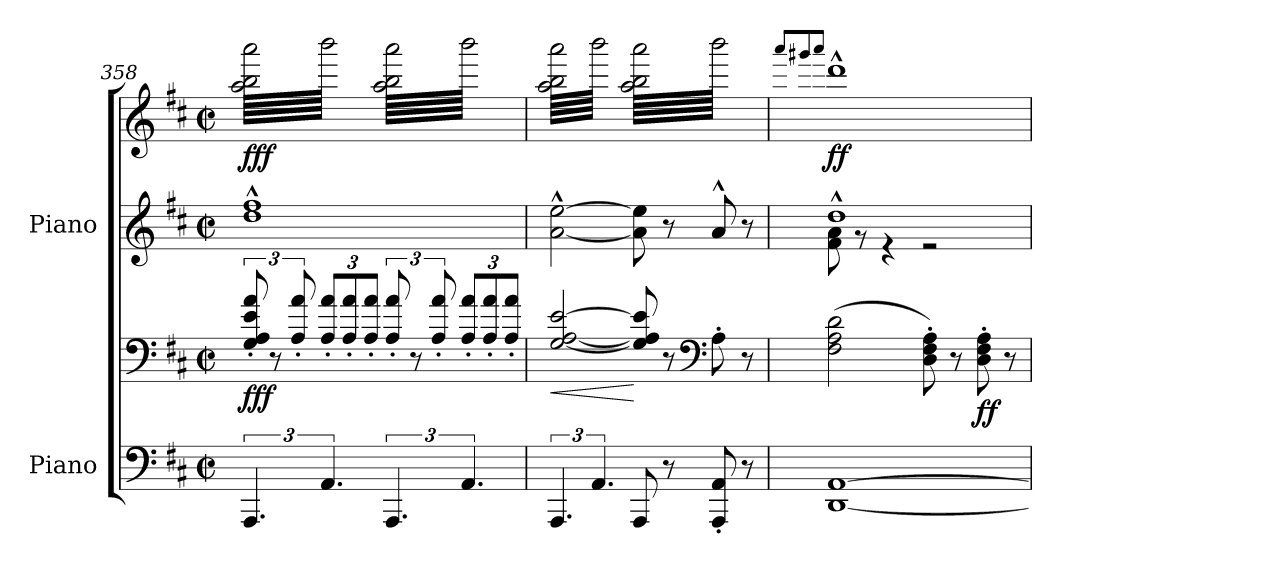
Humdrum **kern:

**kern	**kern	**dynam	**kern	**kern	**dynam
*part2	*part2	*part2	*part1	*part1	*part1
*staff4	*staff3	*staff3/4	*staff2	*staff1	*staff1/2
*I"Piano	*	*	*I"Piano	*	*
*I'Pno.	*	*	*I'Pno.	*	*
!!LO:LB:g=z
*clefF4	*clefF4	*	*clefG2	*clefG2	*
*k[f#c#]	*k[f#c#]	*	*k[f#c#]	*k[f#c#]	*
*M2/2	*M2/2	*	*M2/2	*M2/2	*
*met(c|)	*met(c|)	*	*met(c|)	*met(c|)	*
=358	=358	=358	=358	=358	=358
!	!	!LO:DY:b	!	!	!LO:DY:b
*	*	*	*	*tremolo	*
6.AAA/	12G/' 12A/' 12e/' 12a/'	fff	1dd^^ 1ff#^^	64aa\ 64bb\ 64aaa\LLLL	fff
.	.	.	.	64bbb\	.
.	.	.	.	64aa\ 64bb\ 64aaa\	.
.	.	.	.	64bbb\	.
.	.	.	.	64aa\ 64bb\ 64aaa\	.
.	.	.	.	64bbb\	.
.	12r	.	.	.	.
.	.	.	.	64aa\ 64bb\ 64aaa\	.
.	.	.	.	64bbb\	.
.	.	.	.	64aa\ 64bb\ 64aaa\	.
.	.	.	.	64bbb\	.
.	.	.	.	64aa\ 64bb\ 64aaa\	.
.	12A/' 12a/'	.	.	.	.
.	.	.	.	64bbb\	.
.	.	.	.	64aa\ 64bb\ 64aaa\	.
.	.	.	.	64bbb\	.
.	.	.	.	64aa\ 64bb\ 64aaa\	.
.	.	.	.	64bbb\	.
*	*Xbrackettup	*	*	*	*
6.AA/	12A/' 12a/'L	.	.	64aa\ 64bb\ 64aaa\	.
.	.	.	.	64bbb\	.
.	.	.	.	64aa\ 64bb\ 64aaa\	.
.	.	.	.	64bbb\	.
.	.	.	.	64aa\ 64bb\ 64aaa\	.
.	.	.	.	64bbb\	.
.	12A/' 12a/'	.	.	.	.
.	.	.	.	64aa\ 64bb\ 64aaa\	.
.	.	.	.	64bbb\	.
.	.	.	.	64aa\ 64bb\ 64aaa\	.
.	.	.	.	64bbb\	.
.	.	.	.	64aa\ 64bb\ 64aaa\	.
.	12A/' 12a/'J	.	.	.	.
.	.	.	.	64bbb\	.
.	.	.	.	64aa\ 64bb\ 64aaa\	.
.	.	.	.	64bbb\	.
.	.	.	.	64aa\ 64bb\ 64aaa\	.
.	.	.	.	64bbb\JJJJ	.
*	*brackettup	*	*	*	*
6.AAA/	12A/' 12a/'	.	.	64aa\ 64bb\ 64aaa\LLLL	.
.	.	.	.	64bbb\	.
.	.	.	.	64aa\ 64bb\ 64aaa\	.
.	.	.	.	64bbb\	.
.	.	.	.	64aa\ 64bb\ 64aaa\	.
.	.	.	.	64bbb\	.
.	12r	.	.	.	.
.	.	.	.	64aa\ 64bb\ 64aaa\	.
.	.	.	.	64bbb\	.
.	.	.	.	64aa\ 64bb\ 64aaa\	.
.	.	.	.	64bbb\	.
.	.	.	.	64aa\ 64bb\ 64aaa\	.
.	12A/' 12a/'	.	.	.	.
.	.	.	.	64bbb\	.
.	.	.	.	64aa\ 64bb\ 64aaa\	.
.	.	.	.	64bbb\	.
.	.	.	.	64aa\ 64bb\ 64aaa\	.
.	.	.	.	64bbb\	.
*	*Xbrackettup	*	*	*	*
6.AA/	12A/' 12a/'L	.	.	64aa\ 64bb\ 64aaa\	.
.	.	.	.	64bbb\	.
.	.	.	.	64aa\ 64bb\ 64aaa\	.
.	.	.	.	64bbb\	.
.	.	.	.	64aa\ 64bb\ 64aaa\	.
.	.	.	.	64bbb\	.
.	12A/' 12a/'	.	.	.	.
.	.	.	.	64aa\ 64bb\ 64aaa\	.
.	.	.	.	64bbb\	.
.	.	.	.	64aa\ 64bb\ 64aaa\	.
.	.	.	.	64bbb\	.
.	.	.	.	64aa\ 64bb\ 64aaa\	.
.	12A/' 12a/'J	.	.	.	.
.	.	.	.	64bbb\	.
.	.	.	.	64aa\ 64bb\ 64aaa\	.
.	.	.	.	64bbb\	.
.	.	.	.	64aa\ 64bb\ 64aaa\	.
.	.	.	.	64bbb\JJJJ	.
=359	=359	=359	=359	=359	=359
!	!	!LO:HP:b	!	!	!
6.AAA/	[2G/ [2A/ [2e/	<	[2a\^^ [2ee\^^	64aa\ 64bb\ 64aaa\LLLL	.
.	.	.	.	64bbb\	.
.	.	.	.	64aa\ 64bb\ 64aaa\	.
.	.	.	.	64bbb\	.
.	.	.	.	64aa\ 64bb\ 64aaa\	.
.	.	.	.	64bbb\	.
.	.	.	.	64aa\ 64bb\ 64aaa\	.
.	.	.	.	64bbb\	.
.	.	.	.	64aa\ 64bb\ 64aaa\	.
.	.	.	.	64bbb\	.
.	.	.	.	64aa\ 64bb\ 64aaa\	.
.	.	.	.	64bbb\	.
.	.	.	.	64aa\ 64bb\ 64aaa\	.
.	.	.	.	64bbb\	.
.	.	.	.	64aa\ 64bb\ 64aaa\	.
.	.	.	.	64bbb\	.
6.AA/	.	.	.	64aa\ 64bb\ 64aaa\	.
.	.	.	.	64bbb\	.
.	.	.	.	64aa\ 64bb\ 64aaa\	.
.	.	.	.	64bbb\	.
.	.	.	.	64aa\ 64bb\ 64aaa\	.
.	.	.	.	64bbb\	.
.	.	.	.	64aa\ 64bb\ 64aaa\	.
.	.	.	.	64bbb\	.
.	.	.	.	64aa\ 64bb\ 64aaa\	.
.	.	.	.	64bbb\	.
.	.	.	.	64aa\ 64bb\ 64aaa\	.
.	.	.	.	64bbb\	.
.	.	.	.	64aa\ 64bb\ 64aaa\	.
.	.	.	.	64bbb\	.
.	.	.	.	64aa\ 64bb\ 64aaa\	.
.	.	.	.	64bbb\JJJJ	.
8AAA/	8G/] 8A/] 8e/]	[	8a\] 8ee\]	64aa\ 64bb\ 64aaa\LLLL	.
.	.	.	.	64bbb\	.
.	.	.	.	64aa\ 64bb\ 64aaa\	.
.	.	.	.	64bbb\	.
.	.	.	.	64aa\ 64bb\ 64aaa\	.
.	.	.	.	64bbb\	.
.	.	.	.	64aa\ 64bb\ 64aaa\	.
.	.	.	.	64bbb\	.
8r	8r	.	8r	64aa\ 64bb\ 64aaa\	.
.	.	.	.	64bbb\	.
.	.	.	.	64aa\ 64bb\ 64aaa\	.
.	.	.	.	64bbb\	.
.	.	.	.	64aa\ 64bb\ 64aaa\	.
.	.	.	.	64bbb\	.
.	.	.	.	64aa\ 64bb\ 64aaa\	.
.	.	.	.	64bbb\	.
*	*clefF4	*	*	*	*
8AAA/' 8AA/'	8A'\	.	8a^^/	64aa\ 64bb\ 64aaa\	.
.	.	.	.	64bbb\	.
.	.	.	.	64aa\ 64bb\ 64aaa\	.
.	.	.	.	64bbb\	.
.	.	.	.	64aa\ 64bb\ 64aaa\	.
.	.	.	.	64bbb\	.
.	.	.	.	64aa\ 64bb\ 64aaa\	.
.	.	.	.	64bbb\	.
8r	8r	.	8r	64aa\ 64bb\ 64aaa\	.
.	.	.	.	64bbb\	.
.	.	.	.	64aa\ 64bb\ 64aaa\	.
.	.	.	.	64bbb\	.
.	.	.	.	64aa\ 64bb\ 64aaa\	.
.	.	.	.	64bbb\	.
.	.	.	.	64aa\ 64bb\ 64aaa\	.
.	.	.	.	64bbb\JJJJ	.
*	*	*	*	*Xtremolo	*
=360	=360	=360	=360	=360	=360
*	*	*	*	*MM160	*
.	.	.	.	8qaaa/L	.
.	.	.	.	8qggg#X/	.
.	.	.	.	8qaaa/J	.
*	*	*	*^	*	*
!	!	!	!	!	!	!LO:DY:b
[1DD [1AA	(>2F#\ 2A\ 2d\	.	1dd^^	8f#\ 8a\	1ddd^^	ff
.	.	.	.	.	.	.
.	.	.	.	.	.	.
.	.	.	.	.	.	.
.	.	.	.	.	.	.
.	.	.	.	.	.	.
.	.	.	.	.	.	.
.	.	.	.	.	.	.
.	.	.	.	8r	.	.
.	.	.	.	.	.	.
.	.	.	.	.	.	.
.	.	.	.	.	.	.
.	.	.	.	.	.	.
.	.	.	.	.	.	.
.	.	.	.	.	.	.
.	.	.	.	.	.	.
.	.	.	.	4r	.	.
.	8D\' 8F#\' 8A\')	.	.	2r	.	.
.	8r	.	.	.	.	.
!	!	!LO:DY:b	!	!	!	!
.	8D\' 8F#\' 8A\'	ff	.	.	.	.
.	8r	.	.	.	.	.
*	*	*	*v	*v	*	*
=	=	=	=	=	=
*-	*-	*-	*-	*-	*-
